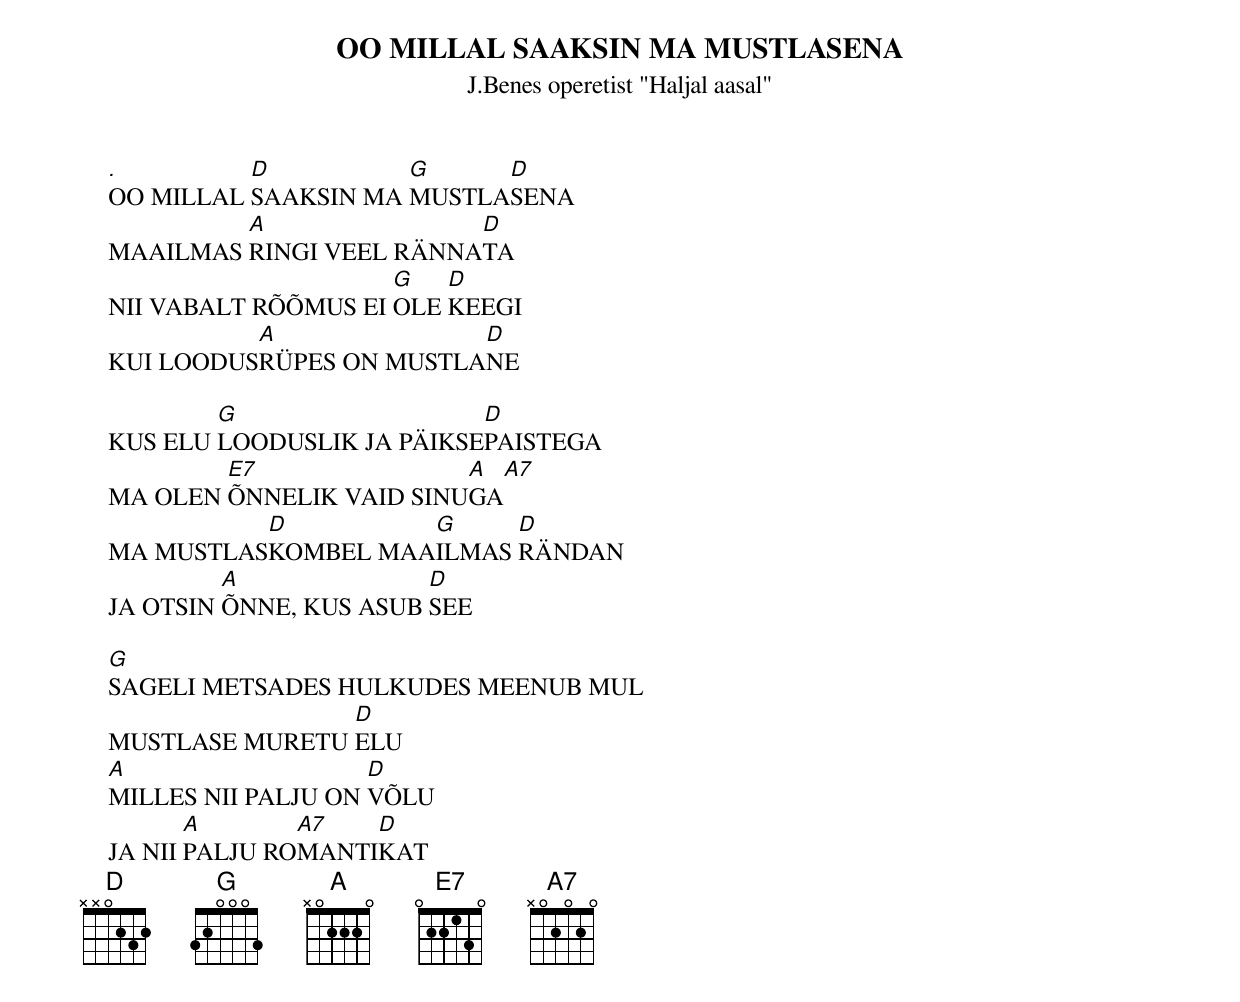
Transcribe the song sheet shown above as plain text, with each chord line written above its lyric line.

OO MILLAL SAAKSIN MA MUSTLASENA
J.Benes operetist "Haljal aasal"

    .         D          G     D
    OO MILLAL SAAKSIN MA MUSTLASENA
             A               D
    MAAILMAS RINGI VEEL RÄNNATA
                         G   D
    NII VABALT RÕÕMUS EI OLE KEEGI
              A              D
    KUI LOODUSRÜPES ON MUSTLANE

            G                  D
    KUS ELU LOODUSLIK JA PÄIKSEPAISTEGA
            E7               A  A7
    MA OLEN ÕNNELIK VAID SINUGA
              D         G     D
    MA MUSTLASKOMBEL MAAILMAS RÄNDAN
             A              D
    JA OTSIN ÕNNE, KUS ASUB SEE

    G
    SAGELI METSADES HULKUDES MEENUB MUL
                    D
    MUSTLASE MURETU ELU
    A                   D
    MILLES NII PALJU ON VÕLU
           A       A7   D
    JA NII PALJU ROMANTIKAT
